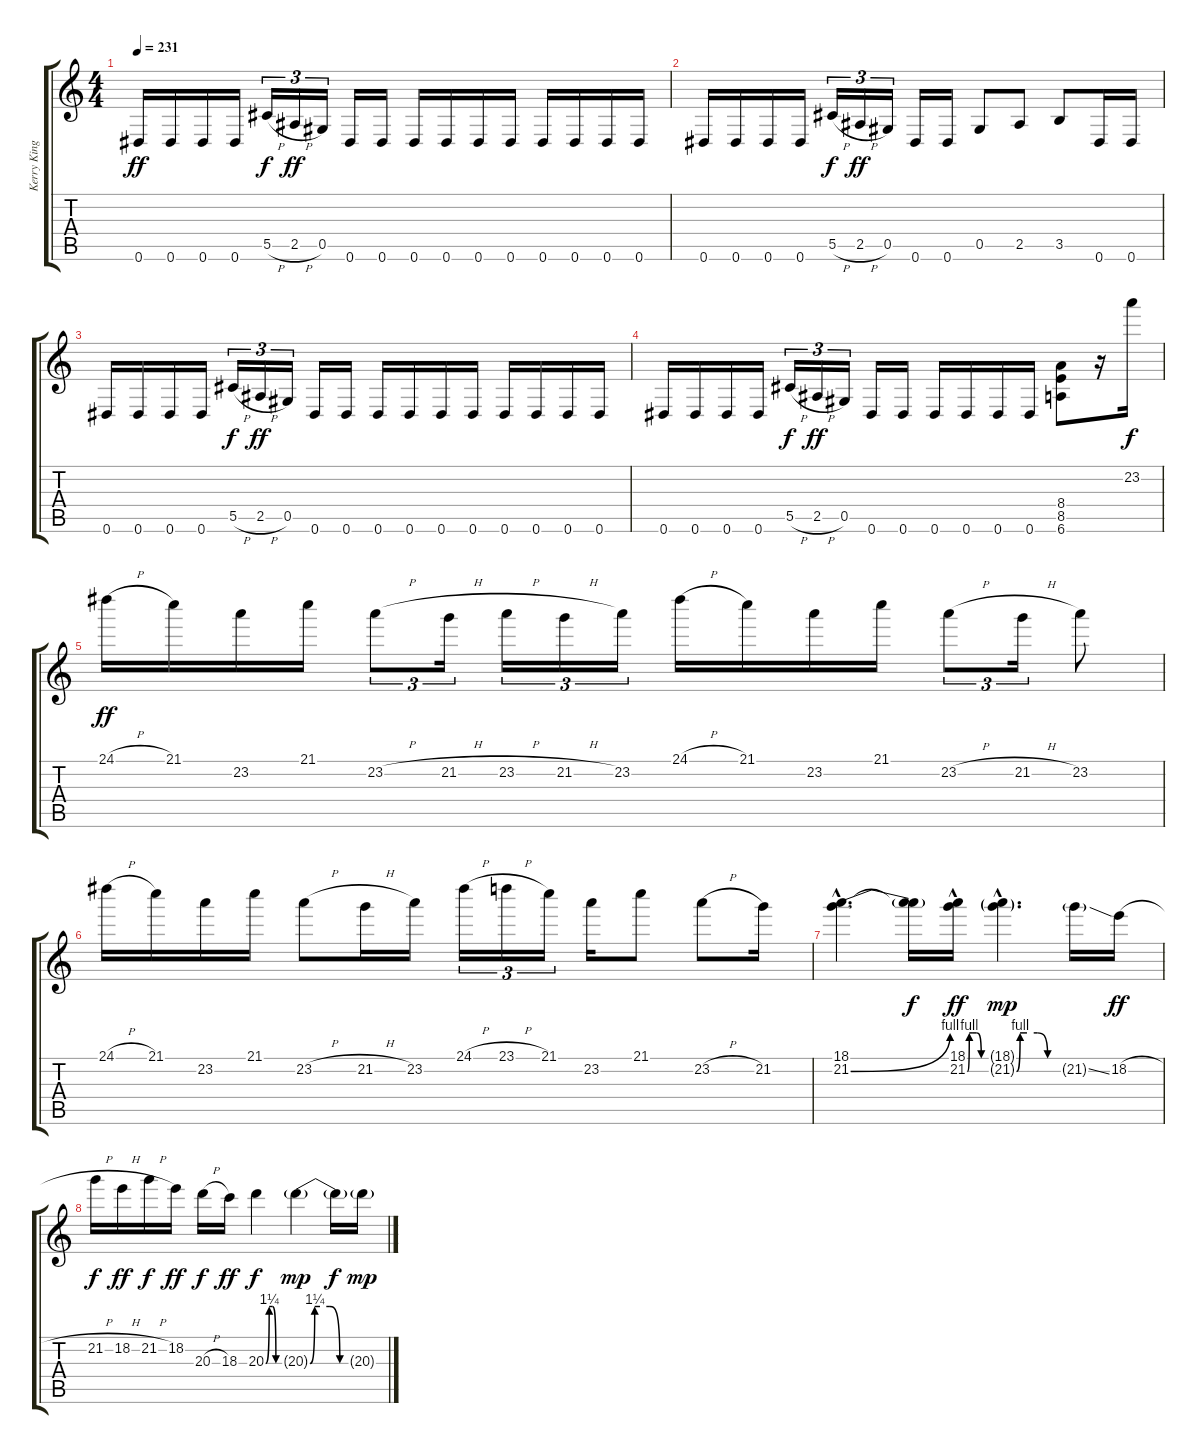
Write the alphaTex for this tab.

\track ("Kerry King" "Kerry King") {instrument distortionguitar}
\staff {score tabs}
\tuning (Eb4 Bb3 Gb3 Db3 Ab2 Eb2) {hide}
\ts (4 4)
\tempo 231
\clef g2
\ks c
0.6.16{dy ff} 0.6.16 0.6.16 0.6.16 5.5{h}.16{tu (3 2) dy f} 2.5{h}.16{tu (3 2) dy ff} 0.5.16{tu (3 2)} 0.6.16 0.6.16 0.6.16 0.6.16 0.6.16 0.6.16 0.6.16 0.6.16 0.6.16 0.6.16 |
0.6.16 0.6.16 0.6.16 0.6.16 5.5{h}.16{tu (3 2) dy f} 2.5{h}.16{tu (3 2) dy ff} 0.5.16{tu (3 2)} 0.6.16 0.6.16 0.5.8 2.5.8 3.5.8 0.6.16 0.6.16 |
0.6.16 0.6.16 0.6.16 0.6.16 5.5{h}.16{tu (3 2) dy f} 2.5{h}.16{tu (3 2) dy ff} 0.5.16{tu (3 2)} 0.6.16 0.6.16 0.6.16 0.6.16 0.6.16 0.6.16 0.6.16 0.6.16 0.6.16 0.6.16 |
0.6.16 0.6.16 0.6.16 0.6.16 5.5{h}.16{tu (3 2) dy f} 2.5{h}.16{tu (3 2) dy ff} 0.5.16{tu (3 2)} 0.6.16 0.6.16 0.6.16 0.6.16 0.6.16 0.6.16 (8.4 8.5 6.6).8 r.16 23.2.16{dy f} |
24.1{h}.16{dy ff} 21.1.16 23.2.16 21.1.16 23.2{h}.8{tu (3 2)} 21.2{h}.16{tu (3 2)} 23.2{h}.16{tu (3 2)} 21.2{h}.16{tu (3 2)} 23.2.16{tu (3 2)} 24.1{h}.16 21.1.16 23.2.16 21.1.16 23.2{h}.8{tu (3 2)} 21.2{h}.16{tu (3 2)} 23.2.8 |
24.1{h}.16 21.1.16 23.2.16 21.1.16 23.2{h}.8 21.2{h}.16 23.2.16 24.1{h}.16{tu (3 2)} 23.1{h}.16{tu (3 2)} 21.1.16{tu (3 2)} 23.2.16 21.1.8 23.2{h}.8 21.2.16 |
(18.1{hac} 21.2{be (bend 0 0 60 4) hac}).4{d} (18.1{t} 21.2{t}).16{dy f} (18.1{hac} 21.2{be (custom 0 0 6 4 15 4 30 4 45 0 60 0)}).16{dy ff} (18.1{g hac} 21.2{be (custom 0 0 5 4 15 4 30 4 45 0 60 0) g hac}).4{d dy mp} 21.2{ss g}.16 18.2{h}.16{dy ff} |
21.2{h}.16{dy f} 18.2{h}.16{dy ff} 21.2{h}.16{dy f} 18.2.16{dy ff} 20.3{h}.16{dy f} 18.3.16{dy ff} 20.3{be (custom 0 0 15 5 30 5 45 0 60 0)}.4{dy f} 20.3{be (custom 0 0 7 5 15 5 30 5 45 0 60 0) g}.4{dy mp} 20.3{t}.16{dy f} 20.3{g}.16{dy mp}
